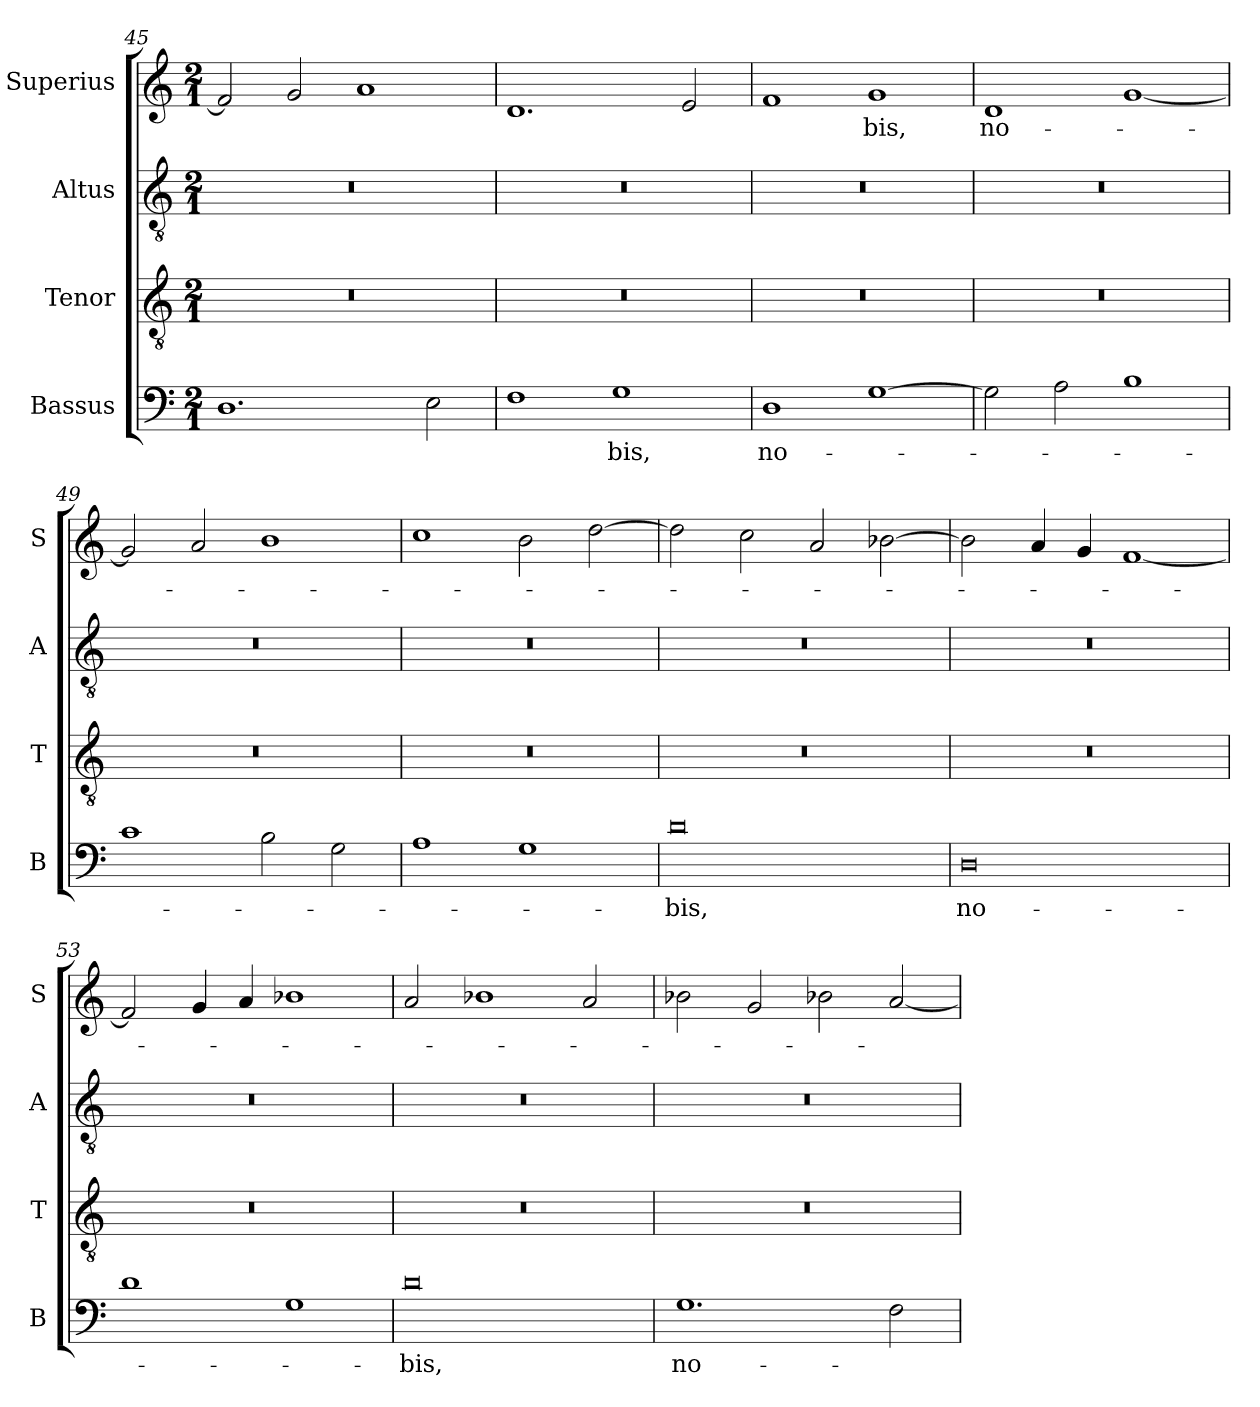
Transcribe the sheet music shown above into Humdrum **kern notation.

**kern	**text	**kern	**kern	**kern	**text
*part4	*part4	*part3	*part2	*part1	*part1
*staff4	*staff4	*staff3	*staff2	*staff1	*staff1
*I"Bassus	*	*I"Tenor	*I"Altus	*I"Superius	*
*I'B	*	*I'T	*I'A	*I'S	*
*clefF4	*	*clefGv2	*clefGv2	*clefG2	*
*k[]	*	*k[]	*k[]	*k[]	*
*M2/1	*	*M2/1	*M2/1	*M2/1	*
=45	=45	=45	=45	=45	=45
1.D	.	0r	0r	2f/]	.
.	.	.	.	2g/	.
.	.	.	.	1a	.
2E\	.	.	.	.	.
=46	=46	=46	=46	=46	=46
1F	.	0r	0r	1.d	.
1G	-bis,	.	.	.	.
.	.	.	.	2e/	.
=47	=47	=47	=47	=47	=47
1D	no-	0r	0r	1f	.
[1G	.	.	.	1g	-bis,
=48	=48	=48	=48	=48	=48
2G\]	.	0r	0r	1d	no-
2A\	.	.	.	.	.
1B	.	.	.	[1g	.
=49	=49	=49	=49	=49	=49
1c	.	0r	0r	2g/]	.
.	.	.	.	2a/	.
2B\	.	.	.	1b	.
2G\	.	.	.	.	.
=50	=50	=50	=50	=50	=50
1A	.	0r	0r	1cc	.
1G	.	.	.	2b\	.
.	.	.	.	[2dd\	.
=51	=51	=51	=51	=51	=51
0d	-bis,	0r	0r	2dd\]	.
.	.	.	.	2cc\	.
.	.	.	.	2a/	.
.	.	.	.	[2b-X\	.
=52	=52	=52	=52	=52	=52
0D	no-	0r	0r	2b-\]	.
.	.	.	.	4a/	.
.	.	.	.	4g/	.
.	.	.	.	[1f	.
=53	=53	=53	=53	=53	=53
1d	.	0r	0r	2f/]	.
.	.	.	.	4g/	.
.	.	.	.	4a/	.
1G	.	.	.	1b-X	.
=54	=54	=54	=54	=54	=54
0d	-bis,	0r	0r	2a/	.
.	.	.	.	1b-X	.
.	.	.	.	2a/	.
=55	=55	=55	=55	=55	=55
1.G	no-	0r	0r	2b-X\	.
.	.	.	.	2g/	.
.	.	.	.	2b-X\	.
2F\	.	.	.	[2a/	.
=	=	=	=	=	=
*-	*-	*-	*-	*-	*-
